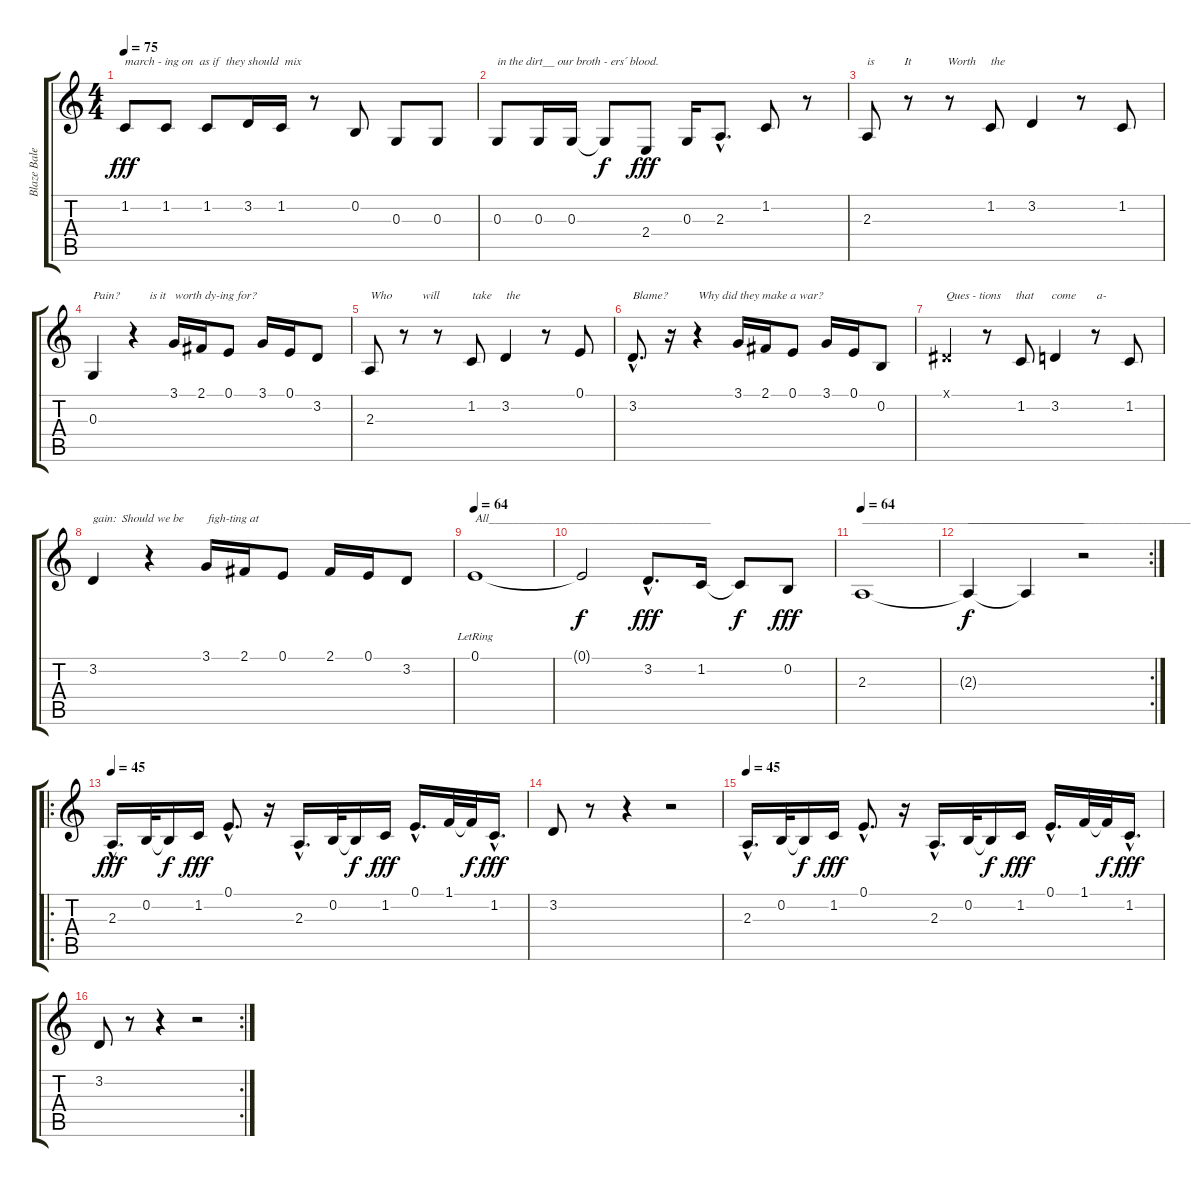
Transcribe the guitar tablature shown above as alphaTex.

\track ("Blaze Baley" "Blaze Bale") {instrument choiraahs}
\staff {score tabs}
\tuning (E4 B3 G3 D3 A2 E2) {hide}
\ts (4 4)
\tempo 75
\clef g2
\ks c
1.2.8{txt "march - ing on  as if  they should  mix" dy fff} 1.2.8 1.2.8 3.2.16 1.2.16 r.8 0.2.8 0.3.8 0.3.8 |
0.3.8{txt "in the dirt__ our broth - ers´ blood."} 0.3.16 0.3.16 0.3{t}.8{dy f} 2.4.8{dy fff} 0.3.16 2.3{hac}.8{d} 1.2.8 r.8 |
2.3.8{txt "is          It            Worth     the "} r.8 r.8 1.2.8 3.2.4 r.8 1.2.8 |
0.3.4{txt "Pain?          is it   worth dy-ing for?"} r.4 3.1.16 2.1.16 0.1.8 3.1.16 0.1.16 3.2.8 |
2.3.8{txt "Who          will           take     the"} r.8 r.8 1.2.8 3.2.4 r.8 0.1.8 |
3.2{hac}.8{d txt "Blame?          Why did they make a war?"} r.16 r.4 3.1.16 2.1.16 0.1.8 3.1.16 0.1.16 0.2.8 |
-1.1{x}.4{txt "Ques - tions     that      come       a-"} r.8 1.2.8 3.2.4 r.8 1.2.8 |
3.2.4{txt "gain:  Should we be        figh-ting at "} r.4 3.1.16 2.1.16 0.1.8 2.1.16 0.1.16 3.2.8 |
\tempo 64
0.1{lr}.1{txt "All_____________________________________"} |
0.1{t}.2{dy f} 3.2{hac}.8{d dy fff} 1.2.16 1.2{t}.8{dy f} 0.2.8{dy fff} |
\tempo 64
2.3.1{txt "_____________________________________"} |
\rc 2
2.3{t}.4{txt "_____________________________________" dy f} 2.3{t}.4 r.2 |
\ro
\tempo 45
2.3{hac}.16{d dy fff} 0.2.32 0.2{t}.16{dy f} 1.2.16{dy fff} 0.1{hac}.8{d} r.16 2.3{hac}.16{d} 0.2.32 0.2{t}.16{dy f} 1.2.16{dy fff} 0.1{hac}.16{d} 1.1.32 1.1{t}.32{dy f} 1.2{hac}.16{d dy fff} |
3.2.8 r.8 r.4 r.2 |
\tempo 45
2.3{hac}.16{d} 0.2.32 0.2{t}.16{dy f} 1.2.16{dy fff} 0.1{hac}.8{d} r.16 2.3{hac}.16{d} 0.2.32 0.2{t}.16{dy f} 1.2.16{dy fff} 0.1{hac}.16{d} 1.1.32 1.1{t}.32{dy f} 1.2{hac}.16{d dy fff} |
\rc 2
3.2.8 r.8 r.4 r.2
